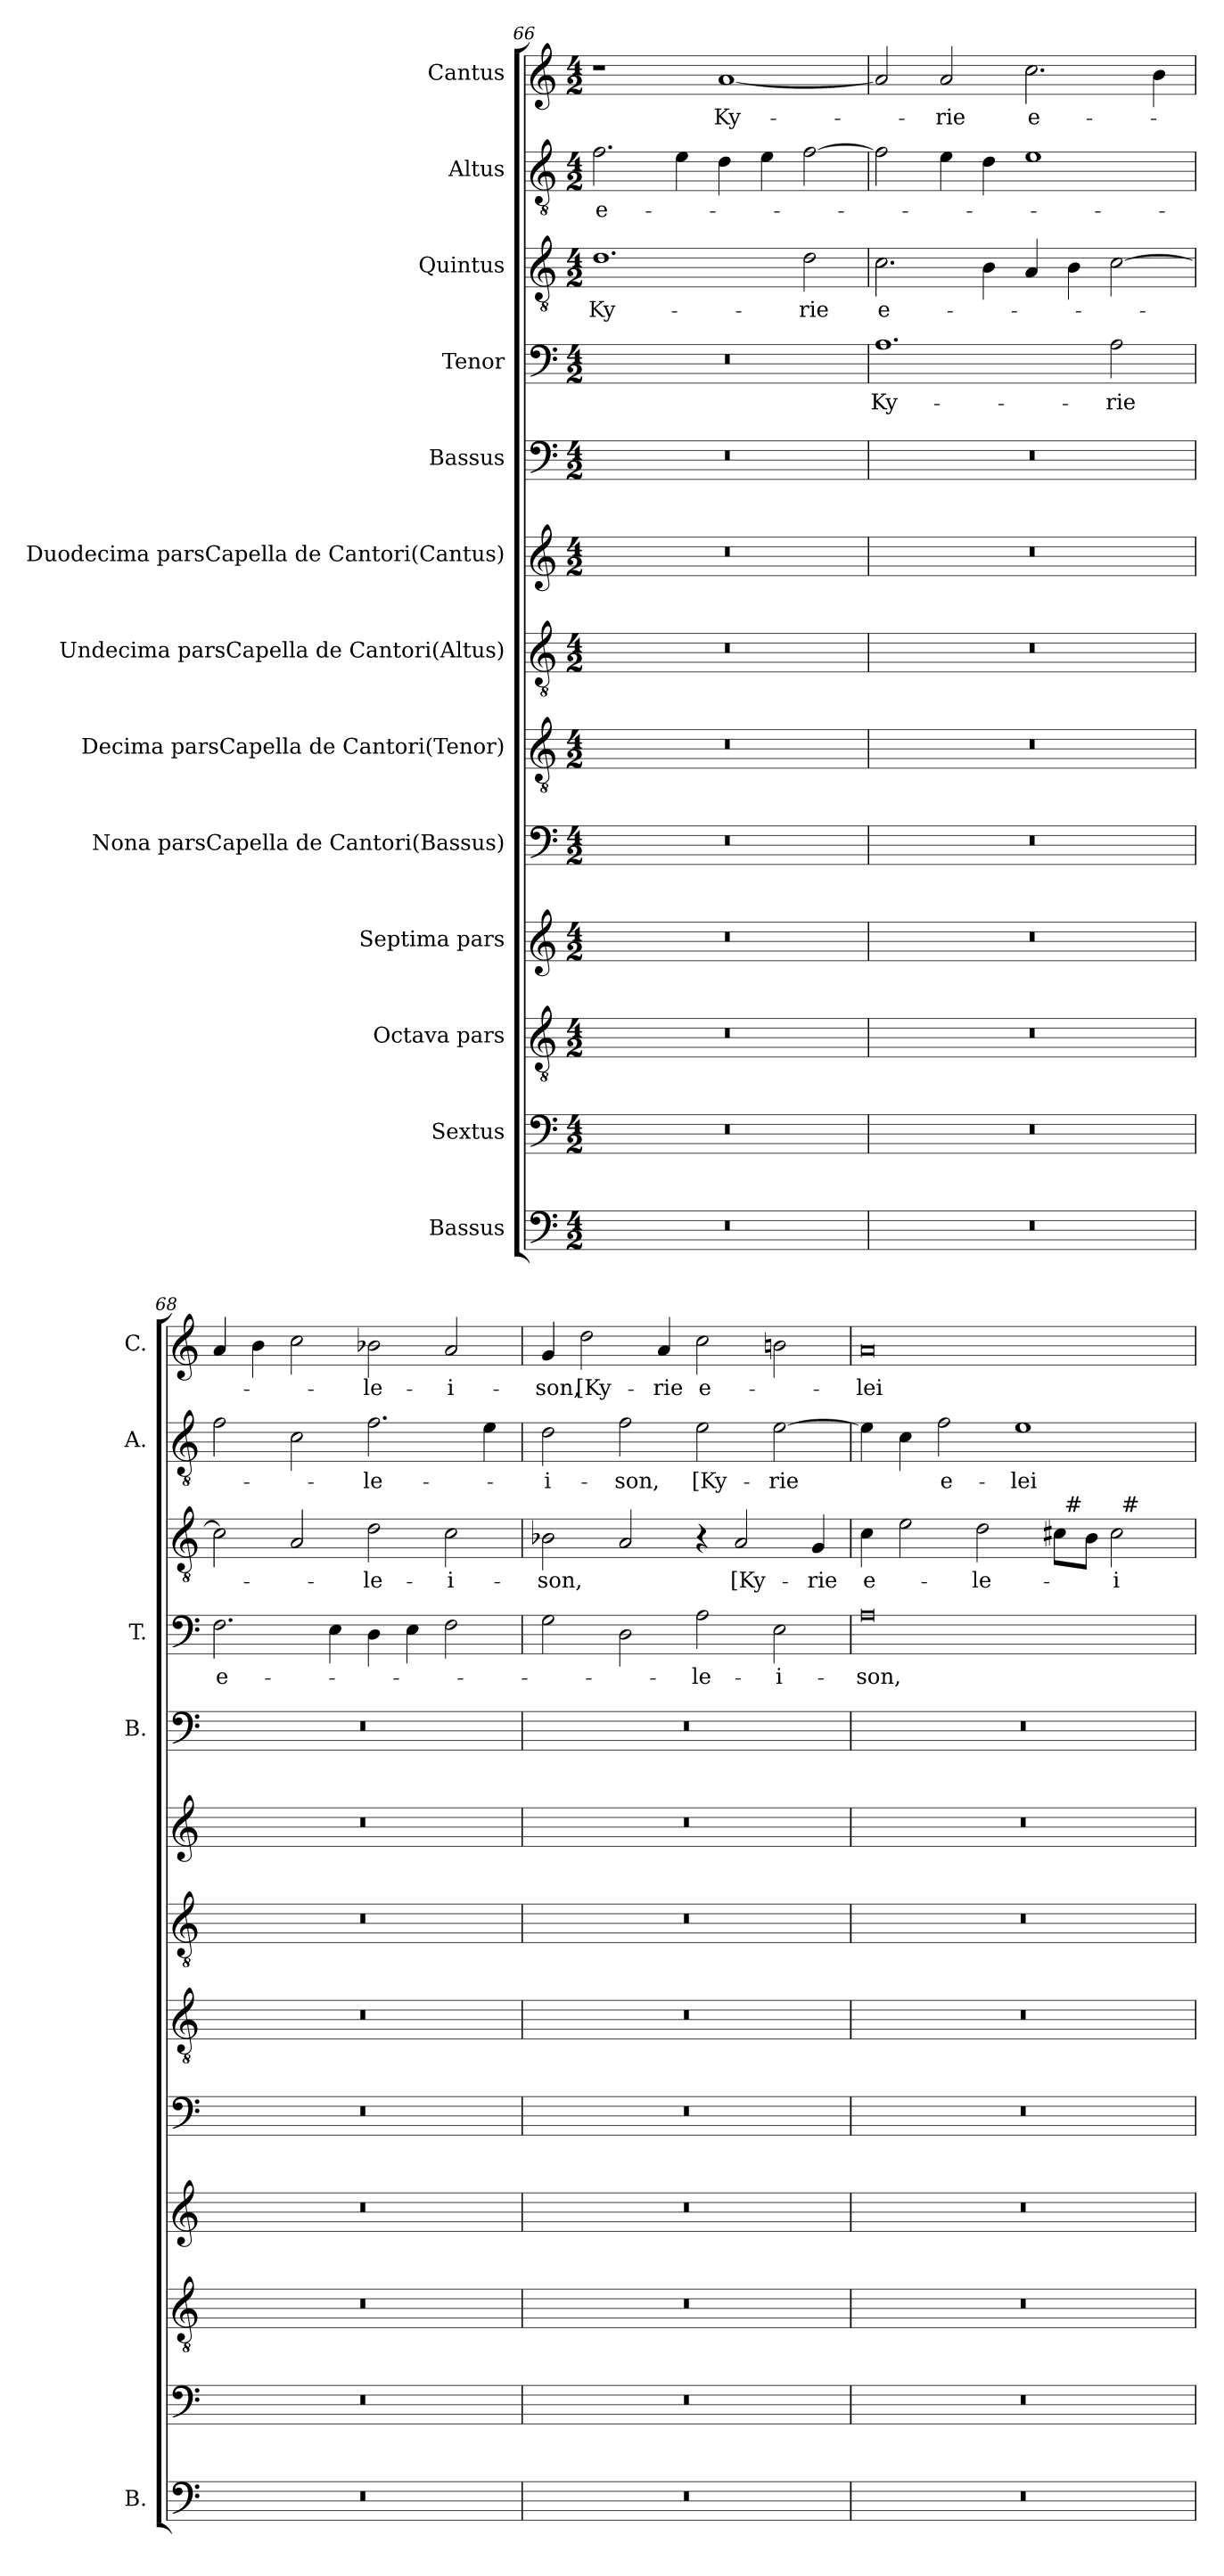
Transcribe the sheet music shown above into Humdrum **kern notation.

**kern	**kern	**kern	**kern	**kern	**kern	**kern	**kern	**kern	**kern	**text	**kern	**text	**kern	**text	**kern	**text
*part13	*part12	*part11	*part10	*part9	*part8	*part7	*part6	*part5	*part4	*part4	*part3	*part3	*part2	*part2	*part1	*part1
*staff13	*staff12	*staff11	*staff10	*staff9	*staff8	*staff7	*staff6	*staff5	*staff4	*staff4	*staff3	*staff3	*staff2	*staff2	*staff1	*staff1
*I"Bassus	*I"Sextus	*I"Octava pars	*I"Septima pars	*I"Nona parsCapella de Cantori(Bassus)	*I"Decima parsCapella de Cantori(Tenor)	*I"Undecima parsCapella de Cantori(Altus)	*I"Duodecima parsCapella de Cantori(Cantus)	*I"Bassus	*I"Tenor	*	*I"Quintus	*	*I"Altus	*	*I"Cantus	*
*I'B.	*	*	*	*	*	*	*	*I'B.	*I'T.	*	*	*	*I'A.	*	*I'C.	*
*clefF4	*clefF4	*clefGv2	*clefG2	*clefF4	*clefGv2	*clefGv2	*clefG2	*clefF4	*clefF4	*	*clefGv2	*	*clefGv2	*	*clefG2	*
*	*	*ITrd7c12	*	*	*ITrd7c12	*ITrd7c12	*	*	*	*	*ITrd7c12	*	*ITrd7c12	*	*	*
*k[]	*k[]	*k[]	*k[]	*k[]	*k[]	*k[]	*k[]	*k[]	*k[]	*	*k[]	*	*k[]	*	*k[]	*
*a:	*a:	*a:	*a:	*a:	*a:	*a:	*a:	*a:	*a:	*	*a:	*	*a:	*	*a:	*
*M4/2	*M4/2	*M4/2	*M4/2	*M4/2	*M4/2	*M4/2	*M4/2	*M4/2	*M4/2	*	*M4/2	*	*M4/2	*	*M4/2	*
=66	=66	=66	=66	=66	=66	=66	=66	=66	=66	=66	=66	=66	=66	=66	=66	=66
!LO:N:vis=1	!LO:N:vis=1	!LO:N:vis=1	!LO:N:vis=1	!LO:N:vis=1	!LO:N:vis=1	!LO:N:vis=1	!LO:N:vis=1	!LO:N:vis=1	!LO:N:vis=1	!	!	!LO:LY:b	!	!LO:LY:b	!	!
0r	0r	0r	0r	0r	0r	0r	0r	0r	0r	.	1.D	Ky-	2.F\	e-	1r	.
.	.	.	.	.	.	.	.	.	.	.	.	.	4E\	.	.	.
!	!	!	!	!	!	!	!	!	!	!	!	!	!	!	!	!LO:LY:b
.	.	.	.	.	.	.	.	.	.	.	.	.	4D\	.	[<1a	Ky-
.	.	.	.	.	.	.	.	.	.	.	.	.	4E\	.	.	.
!	!	!	!	!	!	!	!	!	!	!	!	!LO:LY:b	!	!	!	!
.	.	.	.	.	.	.	.	.	.	.	2D\	-rie	[>2F\	.	.	.
=67	=67	=67	=67	=67	=67	=67	=67	=67	=67	=67	=67	=67	=67	=67	=67	=67
!LO:N:vis=1	!LO:N:vis=1	!LO:N:vis=1	!LO:N:vis=1	!LO:N:vis=1	!LO:N:vis=1	!LO:N:vis=1	!LO:N:vis=1	!LO:N:vis=1	!	!LO:LY:b	!	!LO:LY:b	!	!	!	!
0r	0r	0r	0r	0r	0r	0r	0r	0r	1.A	Ky-	2.C\	e-	2F\]	.	2a/]	.
!	!	!	!	!	!	!	!	!	!	!	!	!	!	!	!	!LO:LY:b
.	.	.	.	.	.	.	.	.	.	.	.	.	4E\	.	2a/	-rie
.	.	.	.	.	.	.	.	.	.	.	4BB\	.	4D\	.	.	.
!	!	!	!	!	!	!	!	!	!	!	!	!	!	!	!	!LO:LY:b
.	.	.	.	.	.	.	.	.	.	.	4AA/	.	1E	.	2.cc\	e-
.	.	.	.	.	.	.	.	.	.	.	4BB\	.	.	.	.	.
!	!	!	!	!	!	!	!	!	!	!LO:LY:b	!	!	!	!	!	!
.	.	.	.	.	.	.	.	.	2A\	-rie	[>2C\	.	.	.	.	.
.	.	.	.	.	.	.	.	.	.	.	.	.	.	.	4b\	.
=68	=68	=68	=68	=68	=68	=68	=68	=68	=68	=68	=68	=68	=68	=68	=68	=68
!LO:N:vis=1	!LO:N:vis=1	!LO:N:vis=1	!LO:N:vis=1	!LO:N:vis=1	!LO:N:vis=1	!LO:N:vis=1	!LO:N:vis=1	!LO:N:vis=1	!	!LO:LY:b	!	!	!	!	!	!
0r	0r	0r	0r	0r	0r	0r	0r	0r	2.F\	e-	2C\]	.	2F\	.	4a/	.
.	.	.	.	.	.	.	.	.	.	.	.	.	.	.	4b\	.
.	.	.	.	.	.	.	.	.	.	.	2AA/	.	2C\	.	2cc\	.
.	.	.	.	.	.	.	.	.	4E\	.	.	.	.	.	.	.
!	!	!	!	!	!	!	!	!	!	!	!	!LO:LY:b	!	!LO:LY:b	!	!LO:LY:b
.	.	.	.	.	.	.	.	.	4D\	.	2D\	-le-	2.F\	-le-	2b-X\	-le-
.	.	.	.	.	.	.	.	.	4E\	.	.	.	.	.	.	.
!	!	!	!	!	!	!	!	!	!	!	!	!LO:LY:b	!	!	!	!LO:LY:b
.	.	.	.	.	.	.	.	.	2F\	.	2C\	-i-	.	.	2a/	-i-
.	.	.	.	.	.	.	.	.	.	.	.	.	4E\	.	.	.
!!LO:PB:g=z
=69	=69	=69	=69	=69	=69	=69	=69	=69	=69	=69	=69	=69	=69	=69	=69	=69
!LO:N:vis=1	!LO:N:vis=1	!LO:N:vis=1	!LO:N:vis=1	!LO:N:vis=1	!LO:N:vis=1	!LO:N:vis=1	!LO:N:vis=1	!LO:N:vis=1	!	!	!	!LO:LY:b	!	!LO:LY:b	!	!LO:LY:b
0r	0r	0r	0r	0r	0r	0r	0r	0r	2G\	.	2BB-X\	-son,	2D\	-i-	4g/	-son,
!	!	!	!	!	!	!	!	!	!	!	!	!	!	!	!	!LO:LY:b
.	.	.	.	.	.	.	.	.	.	.	.	.	.	.	2dd\	[Ky-
!	!	!	!	!	!	!	!	!	!	!	!	!	!	!LO:LY:b	!	!
.	.	.	.	.	.	.	.	.	2D\	.	2AA/	.	2F\	-son,	.	.
!	!	!	!	!	!	!	!	!	!	!	!	!	!	!	!	!LO:LY:b
.	.	.	.	.	.	.	.	.	.	.	.	.	.	.	4a/	-rie
!	!	!	!	!	!	!	!	!	!	!LO:LY:b	!	!	!	!LO:LY:b	!	!LO:LY:b
.	.	.	.	.	.	.	.	.	2A\	-le-	4r	.	2E\	[Ky-	2cc\	e-
!	!	!	!	!	!	!	!	!	!	!	!	!LO:LY:b	!	!	!	!
.	.	.	.	.	.	.	.	.	.	.	2AA/	[Ky-	.	.	.	.
!	!	!	!	!	!	!	!	!	!	!LO:LY:b	!	!	!	!LO:LY:b	!	!
.	.	.	.	.	.	.	.	.	2E\	-i-	.	.	[>2E\	-rie	2bn\	.
!	!	!	!	!	!	!	!	!	!	!	!	!LO:LY:b	!	!	!	!
.	.	.	.	.	.	.	.	.	.	.	4GG/	-rie	.	.	.	.
=70	=70	=70	=70	=70	=70	=70	=70	=70	=70	=70	=70	=70	=70	=70	=70	=70
!LO:N:vis=1	!LO:N:vis=1	!LO:N:vis=1	!LO:N:vis=1	!LO:N:vis=1	!LO:N:vis=1	!LO:N:vis=1	!LO:N:vis=1	!LO:N:vis=1	!	!LO:LY:b	!	!LO:LY:b	!	!	!	!LO:LY:b
*	*	*	*	*	*	*	*	*	*	*	*^	*	*	*	*	*
*	*	*	*	*	*	*	*	*	*	*	*	*^	*	*	*	*	*
0r	0r	0r	0r	0r	0r	0r	0r	0r	0A	-son,	4C\	1ryy	1ryy	e-	4E\]	.	0a	-lei-
.	.	.	.	.	.	.	.	.	.	.	2E\	.	.	.	4C\	.	.	.
!	!	!	!	!	!	!	!	!	!	!	!	!	!	!	!	!LO:LY:b	!	!
.	.	.	.	.	.	.	.	.	.	.	.	.	.	.	2F\	e-	.	.
!	!	!	!	!	!	!	!	!	!	!	!	!	!	!LO:LY:b	!	!	!	!
.	.	.	.	.	.	.	.	.	.	.	2D\	.	.	-le-	.	.	.	.
!	!	!	!	!	!	!	!	!	!	!	!	!	!	!	!	!LO:LY:b	!	!
.	.	.	.	.	.	.	.	.	.	.	.	4ryy	2ryy	.	1E	-lei-	.	.
.	.	.	.	.	.	.	.	.	.	.	8C#\L	32ryy	.	.	.	.	.	.
!	!	!	!	!	!	!	!	!	!	!	!	!LO:TX:a:t=#	!	!	!	!	!	!
.	.	.	.	.	.	.	.	.	.	.	.	2ryy	.	.	.	.	.	.
.	.	.	.	.	.	.	.	.	.	.	8BB\J	.	.	.	.	.	.	.
!	!	!	!	!	!	!	!	!	!	!	!	!	!	!LO:LY:b	!	!	!	!
.	.	.	.	.	.	.	.	.	.	.	2C#\	.	32ryy	-i-	.	.	.	.
!	!	!	!	!	!	!	!	!	!	!	!	!	!LO:TX:a:t=#	!	!	!	!	!
.	.	.	.	.	.	.	.	.	.	.	.	.	4...ryy	.	.	.	.	.
.	.	.	.	.	.	.	.	.	.	.	.	8..ryy	.	.	.	.	.	.
*	*	*	*	*	*	*	*	*	*	*	*v	*v	*v	*	*	*	*	*
=	=	=	=	=	=	=	=	=	=	=	=	=	=	=	=	=
*-	*-	*-	*-	*-	*-	*-	*-	*-	*-	*-	*-	*-	*-	*-	*-	*-
